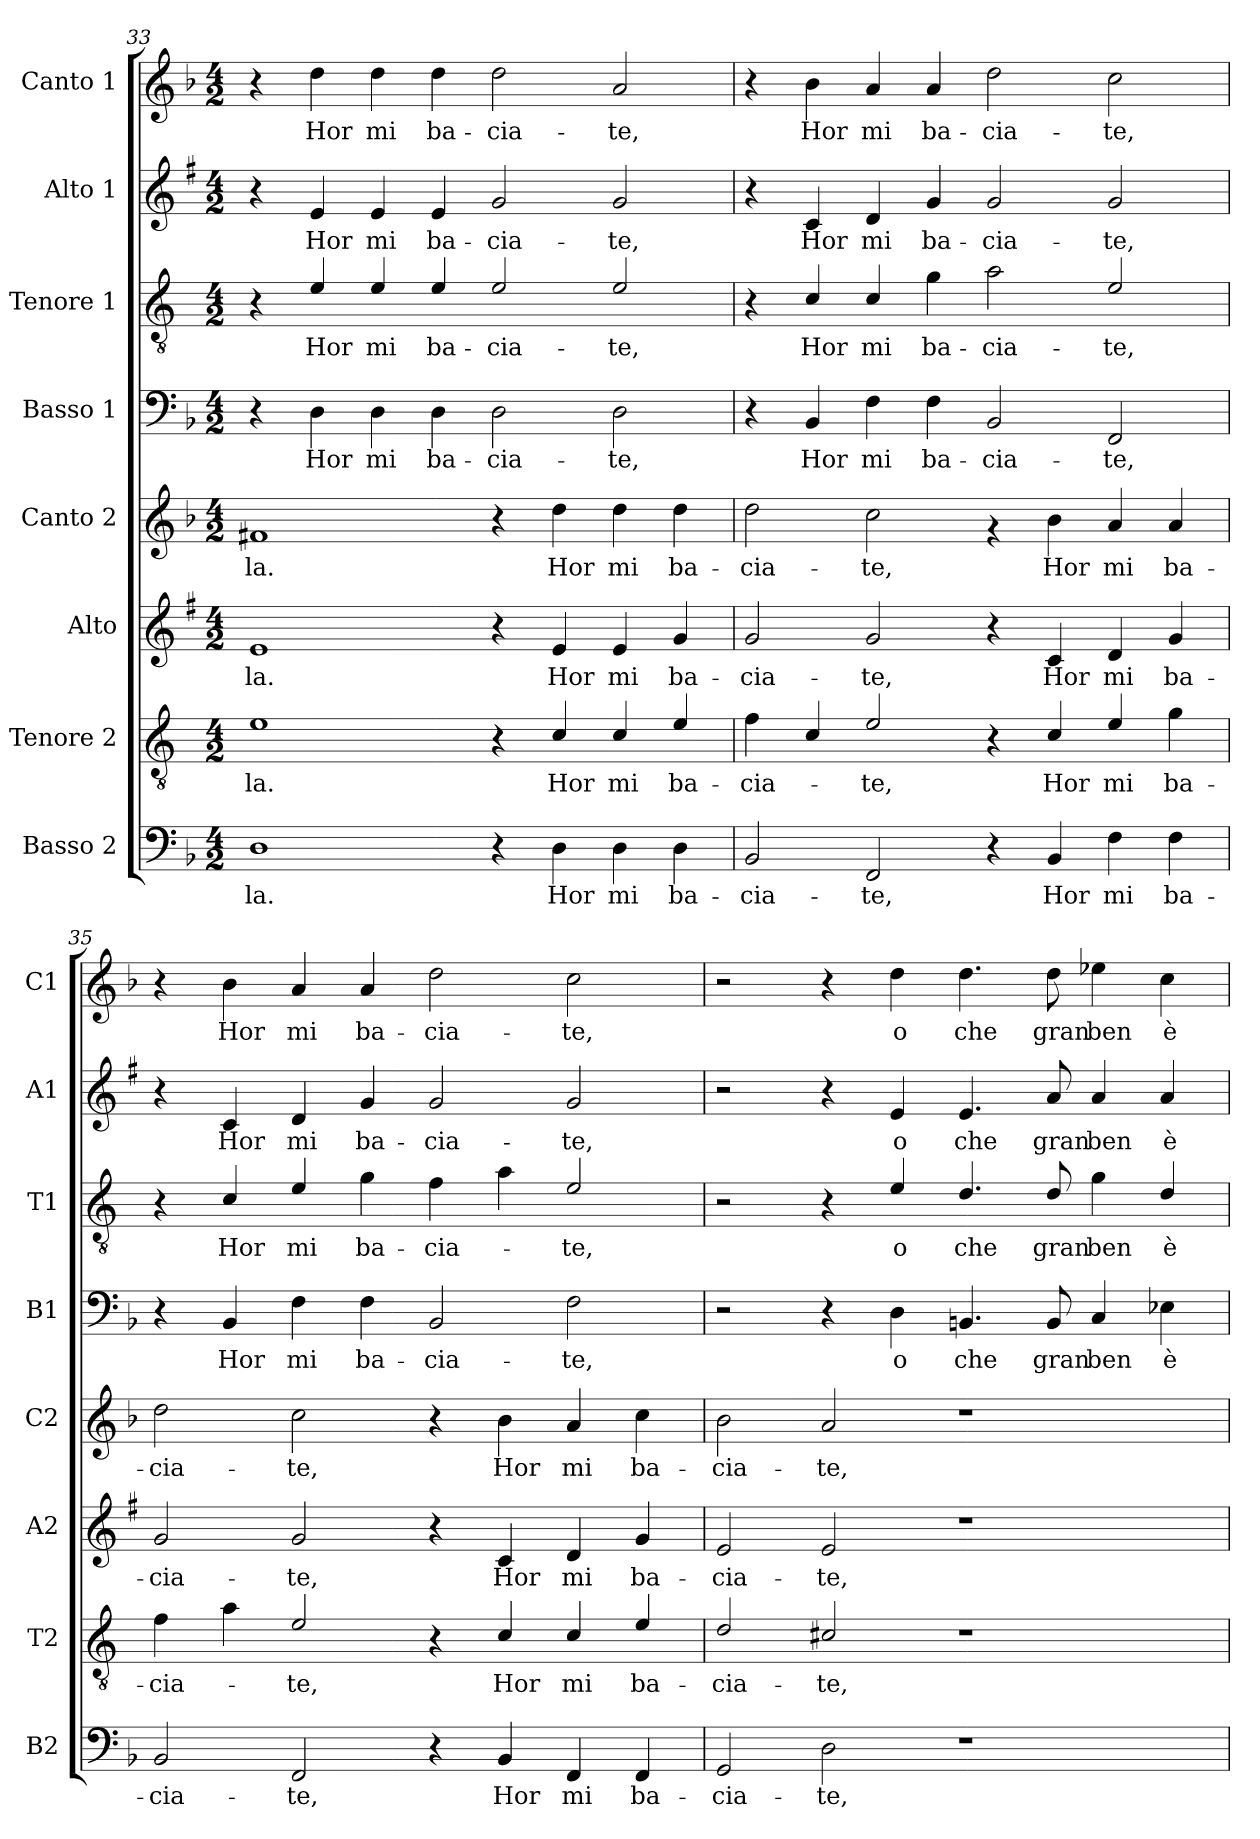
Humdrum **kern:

**kern	**text	**kern	**text	**kern	**text	**kern	**text	**kern	**text	**kern	**text	**kern	**text	**kern	**text
*part8	*part8	*part7	*part7	*part6	*part6	*part5	*part5	*part4	*part4	*part3	*part3	*part2	*part2	*part1	*part1
*staff8	*staff8	*staff7	*staff7	*staff6	*staff6	*staff5	*staff5	*staff4	*staff4	*staff3	*staff3	*staff2	*staff2	*staff1	*staff1
*I"Basso 2	*	*I"Tenore 2	*	*I"Alto	*	*I"Canto 2	*	*I"Basso 1	*	*I"Tenore 1	*	*I"Alto 1	*	*I"Canto 1	*
*I'B2	*	*I'T2	*	*I'A2	*	*I'C2	*	*I'B1	*	*I'T1	*	*I'A1	*	*I'C1	*
*clefF4	*	*clefGv2	*	*clefG2	*	*clefG2	*	*clefF4	*	*clefGv2	*	*clefG2	*	*clefG2	*
*	*	*ITrd4c7	*	*ITrd1c2	*	*	*	*	*	*ITrd4c7	*	*ITrd1c2	*	*	*
*k[b-]	*	*k[b-]	*	*k[b-]	*	*k[b-]	*	*k[b-]	*	*k[b-]	*	*k[b-]	*	*k[b-]	*
*F:	*	*F:	*	*F:	*	*F:	*	*F:	*	*F:	*	*F:	*	*F:	*
*M4/2	*	*M4/2	*	*M4/2	*	*M4/2	*	*M4/2	*	*M4/2	*	*M4/2	*	*M4/2	*
=33	=33	=33	=33	=33	=33	=33	=33	=33	=33	=33	=33	=33	=33	=33	=33
!	!LO:LY:b	!	!LO:LY:b	!	!LO:LY:b	!	!LO:LY:b	!	!	!	!	!	!	!	!
1D	-la.	1A	-la.	1d	-la.	1f#X	-la.	4r	.	4r	.	4r	.	4r	.
!	!	!	!	!	!	!	!	!	!LO:LY:b	!	!LO:LY:b	!	!LO:LY:b	!	!LO:LY:b
.	.	.	.	.	.	.	.	4D\	Hor	4A/	Hor	4d/	Hor	4dd\	Hor
!	!	!	!	!	!	!	!	!	!LO:LY:b	!	!LO:LY:b	!	!LO:LY:b	!	!LO:LY:b
.	.	.	.	.	.	.	.	4D\	mi	4A/	mi	4d/	mi	4dd\	mi
!	!	!	!	!	!	!	!	!	!LO:LY:b	!	!LO:LY:b	!	!LO:LY:b	!	!LO:LY:b
.	.	.	.	.	.	.	.	4D\	ba-	4A/	ba-	4d/	ba-	4dd\	ba-
!	!	!	!	!	!	!	!	!	!LO:LY:b	!	!LO:LY:b	!	!LO:LY:b	!	!LO:LY:b
4r	.	4r	.	4r	.	4r	.	2D\	-cia-	2A/	-cia-	2f/	-cia-	2dd\	-cia-
!	!LO:LY:b	!	!LO:LY:b	!	!LO:LY:b	!	!LO:LY:b	!	!	!	!	!	!	!	!
4D\	Hor	4F/	Hor	4d/	Hor	4dd\	Hor	.	.	.	.	.	.	.	.
!	!LO:LY:b	!	!LO:LY:b	!	!LO:LY:b	!	!LO:LY:b	!	!LO:LY:b	!	!LO:LY:b	!	!LO:LY:b	!	!LO:LY:b
4D\	mi	4F/	mi	4d/	mi	4dd\	mi	2D\	-te,	2A/	-te,	2f/	-te,	2a/	-te,
!	!LO:LY:b	!	!LO:LY:b	!	!LO:LY:b	!	!LO:LY:b	!	!	!	!	!	!	!	!
4D\	ba-	4A/	ba-	4f/	ba-	4dd\	ba-	.	.	.	.	.	.	.	.
!!LO:LB:g=z
=34	=34	=34	=34	=34	=34	=34	=34	=34	=34	=34	=34	=34	=34	=34	=34
!	!LO:LY:b	!	!LO:LY:b	!	!LO:LY:b	!	!LO:LY:b	!	!	!	!	!	!	!	!
2BB-/	-cia-	4B-\	-cia-	2f/	-cia-	2dd\	-cia-	4r	.	4r	.	4r	.	4r	.
!	!	!	!	!	!	!	!	!	!LO:LY:b	!	!LO:LY:b	!	!LO:LY:b	!	!LO:LY:b
.	.	4F/	.	.	.	.	.	4BB-/	Hor	4F/	Hor	4B-/	Hor	4b-\	Hor
!	!LO:LY:b	!	!LO:LY:b	!	!LO:LY:b	!	!LO:LY:b	!	!LO:LY:b	!	!LO:LY:b	!	!LO:LY:b	!	!LO:LY:b
2FF/	-te,	2A/	-te,	2f/	-te,	2cc\	-te,	4F\	mi	4F/	mi	4c/	mi	4a/	mi
!	!	!	!	!	!	!	!	!	!LO:LY:b	!	!LO:LY:b	!	!LO:LY:b	!	!LO:LY:b
.	.	.	.	.	.	.	.	4F\	ba-	4c\	ba-	4f/	ba-	4a/	ba-
!	!	!	!	!	!	!	!	!	!LO:LY:b	!	!LO:LY:b	!	!LO:LY:b	!	!LO:LY:b
4r	.	4r	.	4r	.	4rf	.	2BB-/	-cia-	2d\	-cia-	2f/	-cia-	2dd\	-cia-
!	!LO:LY:b	!	!LO:LY:b	!	!LO:LY:b	!	!LO:LY:b	!	!	!	!	!	!	!	!
4BB-/	Hor	4F/	Hor	4B-/	Hor	4b-\	Hor	.	.	.	.	.	.	.	.
!	!LO:LY:b	!	!LO:LY:b	!	!LO:LY:b	!	!LO:LY:b	!	!LO:LY:b	!	!LO:LY:b	!	!LO:LY:b	!	!LO:LY:b
4F\	mi	4A/	mi	4c/	mi	4a/	mi	2FF/	-te,	2A/	-te,	2f/	-te,	2cc\	-te,
!	!LO:LY:b	!	!LO:LY:b	!	!LO:LY:b	!	!LO:LY:b	!	!	!	!	!	!	!	!
4F\	ba-	4c\	ba-	4f/	ba-	4a/	ba-	.	.	.	.	.	.	.	.
=35	=35	=35	=35	=35	=35	=35	=35	=35	=35	=35	=35	=35	=35	=35	=35
!	!LO:LY:b	!	!LO:LY:b	!	!LO:LY:b	!	!LO:LY:b	!	!	!	!	!	!	!	!
2BB-/	-cia-	4B-\	-cia-	2f/	-cia-	2dd\	-cia-	4r	.	4r	.	4r	.	4r	.
!	!	!	!	!	!	!	!	!	!LO:LY:b	!	!LO:LY:b	!	!LO:LY:b	!	!LO:LY:b
.	.	4d\	.	.	.	.	.	4BB-/	Hor	4F/	Hor	4B-/	Hor	4b-\	Hor
!	!LO:LY:b	!	!LO:LY:b	!	!LO:LY:b	!	!LO:LY:b	!	!LO:LY:b	!	!LO:LY:b	!	!LO:LY:b	!	!LO:LY:b
2FF/	-te,	2A/	-te,	2f/	-te,	2cc\	-te,	4F\	mi	4A/	mi	4c/	mi	4a/	mi
!	!	!	!	!	!	!	!	!	!LO:LY:b	!	!LO:LY:b	!	!LO:LY:b	!	!LO:LY:b
.	.	.	.	.	.	.	.	4F\	ba-	4c\	ba-	4f/	ba-	4a/	ba-
!	!	!	!	!	!	!	!	!	!LO:LY:b	!	!LO:LY:b	!	!LO:LY:b	!	!LO:LY:b
4r	.	4r	.	4r	.	4r	.	2BB-/	-cia-	4B-\	-cia-	2f/	-cia-	2dd\	-cia-
!	!LO:LY:b	!	!LO:LY:b	!	!LO:LY:b	!	!LO:LY:b	!	!	!	!	!	!	!	!
4BB-/	Hor	4F/	Hor	4B-/	Hor	4b-\	Hor	.	.	4d\	.	.	.	.	.
!	!LO:LY:b	!	!LO:LY:b	!	!LO:LY:b	!	!LO:LY:b	!	!LO:LY:b	!	!LO:LY:b	!	!LO:LY:b	!	!LO:LY:b
4FF/	mi	4F/	mi	4c/	mi	4a/	mi	2F\	-te,	2A/	-te,	2f/	-te,	2cc\	-te,
!	!LO:LY:b	!	!LO:LY:b	!	!LO:LY:b	!	!LO:LY:b	!	!	!	!	!	!	!	!
4FF/	ba-	4A/	ba-	4f/	ba-	4cc\	ba-	.	.	.	.	.	.	.	.
=36	=36	=36	=36	=36	=36	=36	=36	=36	=36	=36	=36	=36	=36	=36	=36
!	!LO:LY:b	!	!LO:LY:b	!	!LO:LY:b	!	!LO:LY:b	!	!	!	!	!	!	!	!
2GG/	-cia-	2G/	-cia-	2d/	-cia-	2b-\	-cia-	2r	.	2r	.	2r	.	2r	.
!	!LO:LY:b	!	!LO:LY:b	!	!LO:LY:b	!	!LO:LY:b	!	!	!	!	!	!	!	!
2D\	-te,	2F#X/	-te,	2d/	-te,	2a/	-te,	4r	.	4r	.	4r	.	4r	.
!	!	!	!	!	!	!	!	!	!LO:LY:b	!	!LO:LY:b	!	!LO:LY:b	!	!LO:LY:b
.	.	.	.	.	.	.	.	4D\	o	4A/	o	4d/	o	4dd\	o
!	!	!	!	!	!	!	!	!	!LO:LY:b	!	!LO:LY:b	!	!LO:LY:b	!	!LO:LY:b
1r	.	1r	.	1r	.	1r	.	4.BBn/	che	4.G/	che	4.d/	che	4.dd\	che
!	!	!	!	!	!	!	!	!	!LO:LY:b	!	!LO:LY:b	!	!LO:LY:b	!	!LO:LY:b
.	.	.	.	.	.	.	.	8BB/	gran	8G/	gran	8g/	gran	8dd\	gran
!	!	!	!	!	!	!	!	!	!LO:LY:b	!	!LO:LY:b	!	!LO:LY:b	!	!LO:LY:b
.	.	.	.	.	.	.	.	4C/	ben	4c\	ben	4g/	ben	4ee-X\	ben
!	!	!	!	!	!	!	!	!	!LO:LY:b	!	!LO:LY:b	!	!LO:LY:b	!	!LO:LY:b
.	.	.	.	.	.	.	.	4E-X\	è	4G/	è	4g/	è	4cc\	è
=	=	=	=	=	=	=	=	=	=	=	=	=	=	=	=
*-	*-	*-	*-	*-	*-	*-	*-	*-	*-	*-	*-	*-	*-	*-	*-
